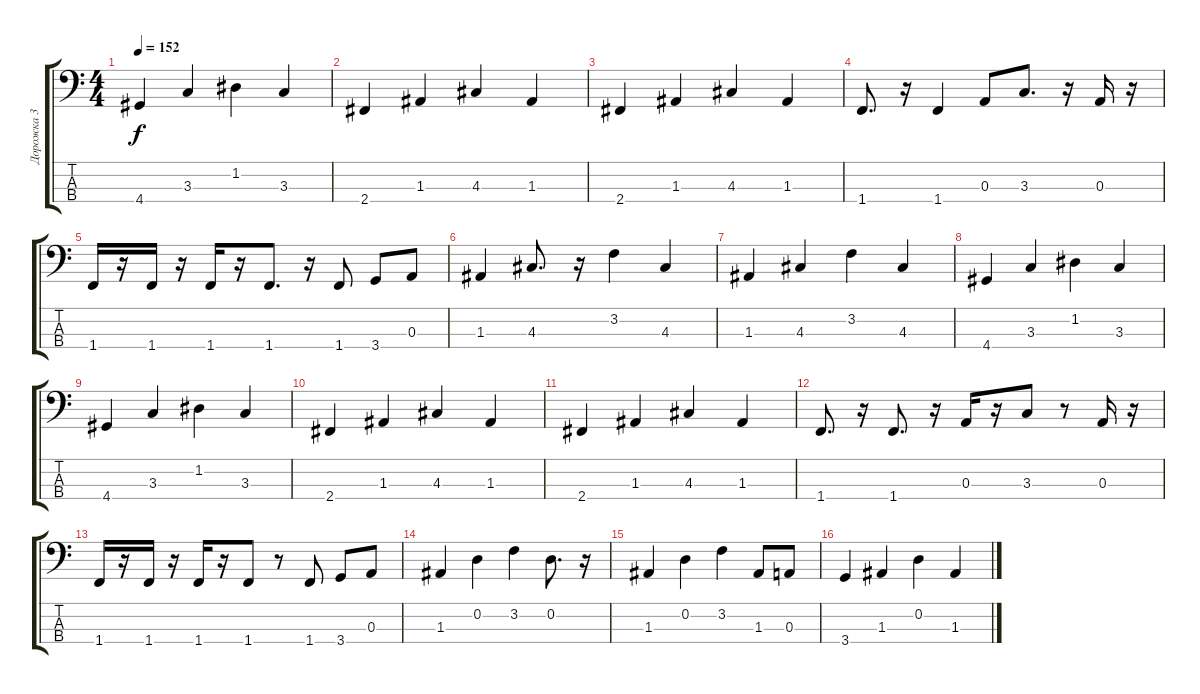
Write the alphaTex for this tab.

\track ("Дорожка 3" "Дорожка 3") {instrument electricbassfinger}
\staff {score tabs}
\tuning (G2 D2 A1 E1) {hide}
\ts (4 4)
\tempo 152
\clef f4
\ks c
4.4.4{dy f} 3.3.4 1.2.4 3.3.4 |
2.4.4 1.3.4 4.3.4 1.3.4 |
2.4.4 1.3.4 4.3.4 1.3.4 |
1.4.8{d} r.16 1.4.4 0.3.8 3.3.8{d} r.16 0.3.16 r.16 |
1.4.16 r.16 1.4.16 r.16 1.4.16 r.16 1.4.8{d} r.16 1.4.8 3.4.8 0.3.8 |
1.3.4 4.3.8{d} r.16 3.2.4 4.3.4 |
1.3.4 4.3.4 3.2.4 4.3.4 |
4.4.4 3.3.4 1.2.4 3.3.4 |
4.4.4 3.3.4 1.2.4 3.3.4 |
2.4.4 1.3.4 4.3.4 1.3.4 |
2.4.4 1.3.4 4.3.4 1.3.4 |
1.4.8{d} r.16 1.4.8{d} r.16 0.3.16 r.16 3.3.8 r.8 0.3.16 r.16 |
1.4.16 r.16 1.4.16 r.16 1.4.16 r.16 1.4.8 r.8 1.4.8 3.4.8 0.3.8 |
1.3.4 0.2.4 3.2.4 0.2.8{d} r.16 |
1.3.4 0.2.4 3.2.4 1.3.8 0.3.8 |
3.4.4 1.3.4 0.2.4 1.3.4
